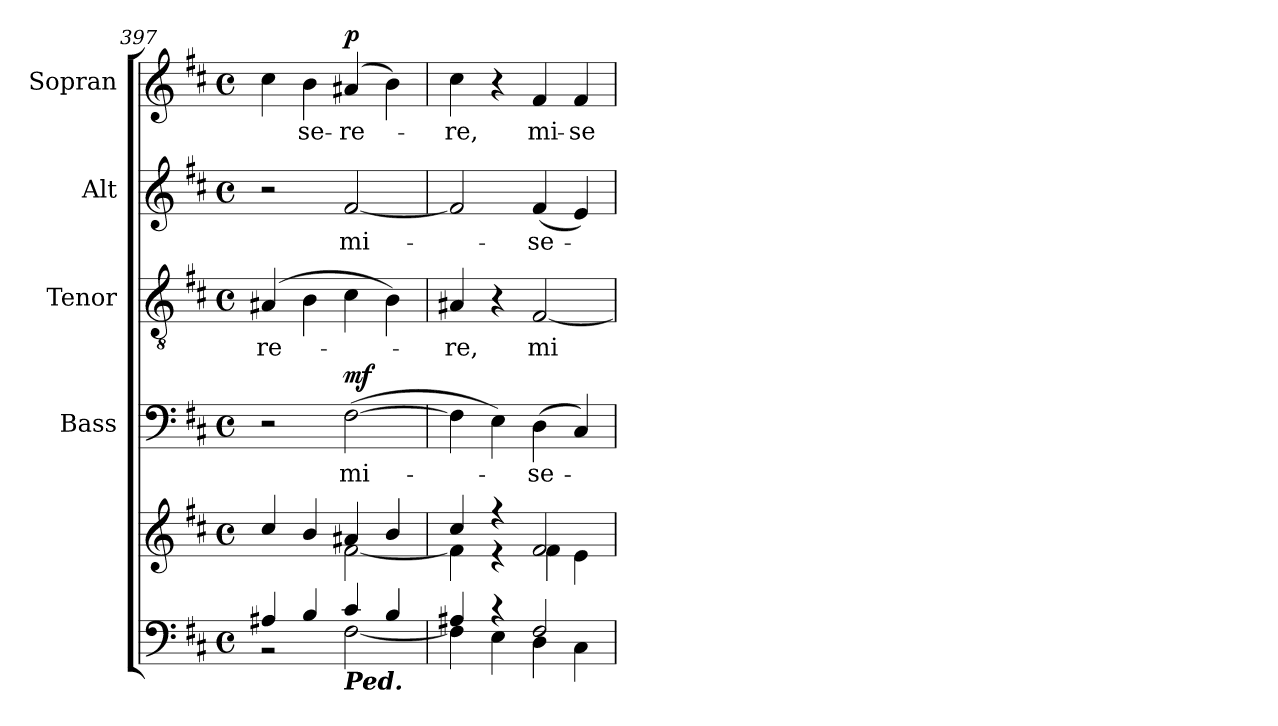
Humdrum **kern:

**kern	**kern	**kern	**text	**dynam	**kern	**text	**kern	**text	**kern	**text	**dynam
*part5	*part5	*part4	*part4	*part4	*part3	*part3	*part2	*part2	*part1	*part1	*part1
*staff6	*staff5	*staff4	*staff4	*staff4	*staff3	*staff3	*staff2	*staff2	*staff1	*staff1	*staff1
*	*	*I"Bass	*	*	*I"Tenor	*	*I"Alt	*	*I"Sopran	*	*
*	*	*I'B.	*	*	*I'T.	*	*I'A.	*	*I'S.	*	*
*clefF4	*clefG2	*clefF4	*	*	*clefGv2	*	*clefG2	*	*clefG2	*	*
*k[f#c#]	*k[f#c#]	*k[f#c#]	*	*	*k[f#c#]	*	*k[f#c#]	*	*k[f#c#]	*	*
*D:	*D:	*D:	*	*	*D:	*	*D:	*	*D:	*	*
*M4/4	*M4/4	*M4/4	*	*	*M4/4	*	*M4/4	*	*M4/4	*	*
*met(c)	*met(c)	*met(c)	*	*	*met(c)	*	*met(c)	*	*met(c)	*	*
=397	=397	=397	=397	=397	=397	=397	=397	=397	=397	=397	=397
*^	*^	*	*	*	*	*	*	*	*	*	*
!	!	!	!	!	!	!	!	!LO:LY:b	!	!	!	!	!
4A#X/	2r	4cc#/	2ryy	2r	.	.	(4A#X/	-re-	2r	.	4cc#\	.	.
!	!	!	!	!	!	!	!	!	!	!	!	!LO:LY:b	!
4B/	.	4b/	.	.	.	.	4B\	.	.	.	4b\	-se-	.
!LO:TX:b:Bi:t=Ped.	!	!	!	!	!	!	!	!	!	!	!	!	!
!	!	!	!	!	!LO:LY:b	!LO:DY:a	!	!	!	!LO:LY:b	!	!LO:LY:b	!LO:DY:a
4c#/	[<2F#\	4a#X/	[<2f#\	(>[2F#\	mi-	mf	4c#\	.	[2f#/	mi-	(4a#X/	-re-	p
4B/	.	4b/	.	.	.	.	4B\)	.	.	.	4b\)	.	.
=398	=398	=398	=398	=398	=398	=398	=398	=398	=398	=398	=398	=398	=398
!	!	!	!	!	!	!	!	!LO:LY:b	!	!	!	!LO:LY:b	!
4A#X/	4F#\]	4cc#/	4f#\]	4F#\]	.	.	4A#X/	-re,	2f#/]	.	4cc#\	-re,	.
4rc	4E\	4r	4r	4E\)	.	.	4r	.	.	.	4r	.	.
!	!	!	!	!	!LO:LY:b	!	!	!LO:LY:b	!	!LO:LY:b	!	!LO:LY:b	!
2F#/	4D\	2f#/	4f#\	(>4D\	-se-	.	[2F#/	mi-	(<4f#/	-se-	4f#/	mi-	.
!	!	!	!	!	!	!	!	!	!	!	!	!LO:LY:b	!
.	4C#\	.	4e\	4C#/)	.	.	.	.	4e/)	.	4f#/	-se-	.
*v	*v	*	*	*	*	*	*	*	*	*	*	*	*
*	*v	*v	*	*	*	*	*	*	*	*	*	*
=	=	=	=	=	=	=	=	=	=	=	=
*-	*-	*-	*-	*-	*-	*-	*-	*-	*-	*-	*-
